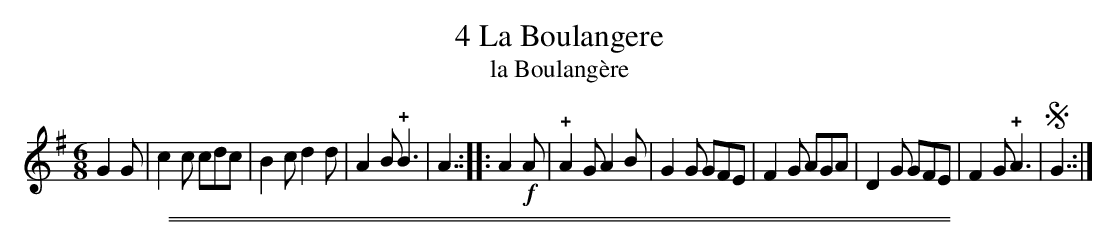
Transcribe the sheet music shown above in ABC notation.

X:1
T: 4 La Boulangere
T: la Boulang\`ere
M: 6/8
L: 1/8
K: G
G2G |\
c2c cdc | B2c d2d | A2B !+!B3 | A3 :|\
|: A2!f!A | !+!A2G A2B | G2G GFE |\
F2G AGA | D2G GFE | F2G !+!A3 | !segno!G3 :|
